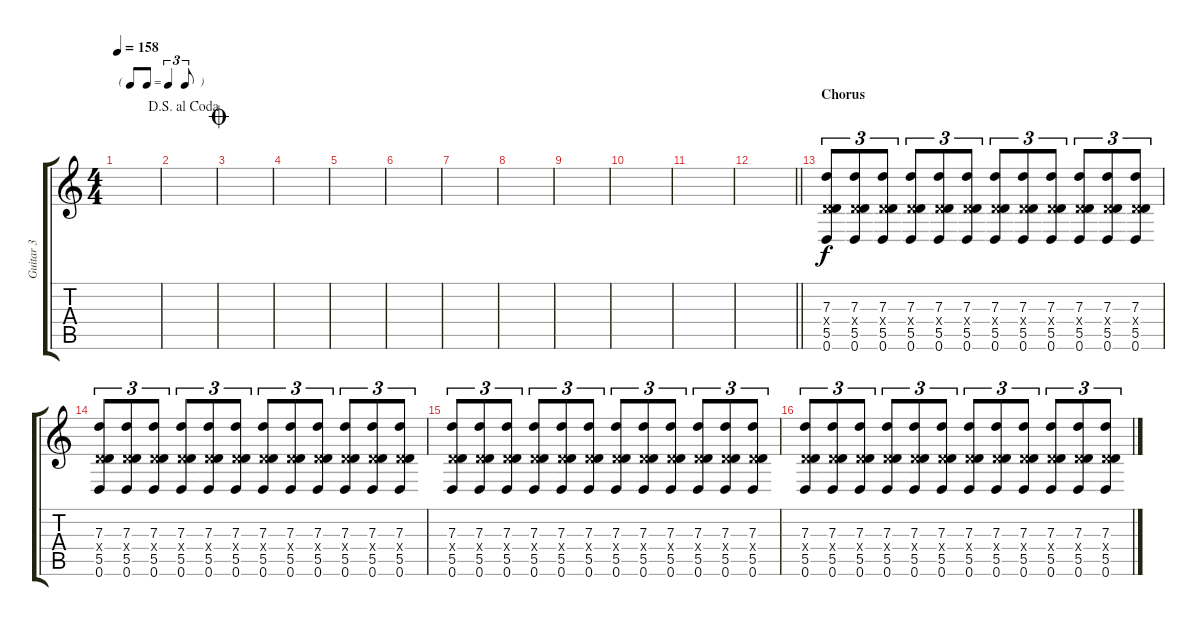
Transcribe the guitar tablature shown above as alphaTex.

\track ("Guitar 3" "Guitar 3") {instrument distortionguitar}
\staff {score tabs}
\tuning (E4 B3 G3 D3 A2 D2) {hide}
\ts (4 4)
\tf triplet8th
\tempo 158
\clef g2
\ks c
|
\jump dalsegnoalcoda
|
\jump coda
|
|
|
|
|
|
|
|
|
\barLineRight lightlight
|
\section ("" "Chorus")
(7.3 0.4{x} 5.5 0.6).8{tu (3 2)} (7.3 0.4{x} 5.5 0.6).8{tu (3 2)} (7.3 0.4{x} 5.5 0.6).8{tu (3 2)} (7.3 0.4{x} 5.5 0.6).8{tu (3 2)} (7.3 0.4{x} 5.5 0.6).8{tu (3 2)} (7.3 0.4{x} 5.5 0.6).8{tu (3 2)} (7.3 0.4{x} 5.5 0.6).8{tu (3 2)} (7.3 0.4{x} 5.5 0.6).8{tu (3 2)} (7.3 0.4{x} 5.5 0.6).8{tu (3 2)} (7.3 0.4{x} 5.5 0.6).8{tu (3 2)} (7.3 0.4{x} 5.5 0.6).8{tu (3 2)} (7.3 0.4{x} 5.5 0.6).8{tu (3 2)} |
(7.3 0.4{x} 5.5 0.6).8{tu (3 2)} (7.3 0.4{x} 5.5 0.6).8{tu (3 2)} (7.3 0.4{x} 5.5 0.6).8{tu (3 2)} (7.3 0.4{x} 5.5 0.6).8{tu (3 2)} (7.3 0.4{x} 5.5 0.6).8{tu (3 2)} (7.3 0.4{x} 5.5 0.6).8{tu (3 2)} (7.3 0.4{x} 5.5 0.6).8{tu (3 2)} (7.3 0.4{x} 5.5 0.6).8{tu (3 2)} (7.3 0.4{x} 5.5 0.6).8{tu (3 2)} (7.3 0.4{x} 5.5 0.6).8{tu (3 2)} (7.3 0.4{x} 5.5 0.6).8{tu (3 2)} (7.3 0.4{x} 5.5 0.6).8{tu (3 2)} |
(7.3 0.4{x} 5.5 0.6).8{tu (3 2)} (7.3 0.4{x} 5.5 0.6).8{tu (3 2)} (7.3 0.4{x} 5.5 0.6).8{tu (3 2)} (7.3 0.4{x} 5.5 0.6).8{tu (3 2)} (7.3 0.4{x} 5.5 0.6).8{tu (3 2)} (7.3 0.4{x} 5.5 0.6).8{tu (3 2)} (7.3 0.4{x} 5.5 0.6).8{tu (3 2)} (7.3 0.4{x} 5.5 0.6).8{tu (3 2)} (7.3 0.4{x} 5.5 0.6).8{tu (3 2)} (7.3 0.4{x} 5.5 0.6).8{tu (3 2)} (7.3 0.4{x} 5.5 0.6).8{tu (3 2)} (7.3 0.4{x} 5.5 0.6).8{tu (3 2)} |
(7.3 0.4{x} 5.5 0.6).8{tu (3 2)} (7.3 0.4{x} 5.5 0.6).8{tu (3 2)} (7.3 0.4{x} 5.5 0.6).8{tu (3 2)} (7.3 0.4{x} 5.5 0.6).8{tu (3 2)} (7.3 0.4{x} 5.5 0.6).8{tu (3 2)} (7.3 0.4{x} 5.5 0.6).8{tu (3 2)} (7.3 0.4{x} 5.5 0.6).8{tu (3 2)} (7.3 0.4{x} 5.5 0.6).8{tu (3 2)} (7.3 0.4{x} 5.5 0.6).8{tu (3 2)} (7.3 0.4{x} 5.5 0.6).8{tu (3 2)} (7.3 0.4{x} 5.5 0.6).8{tu (3 2)} (7.3 0.4{x} 5.5 0.6).8{tu (3 2)}
